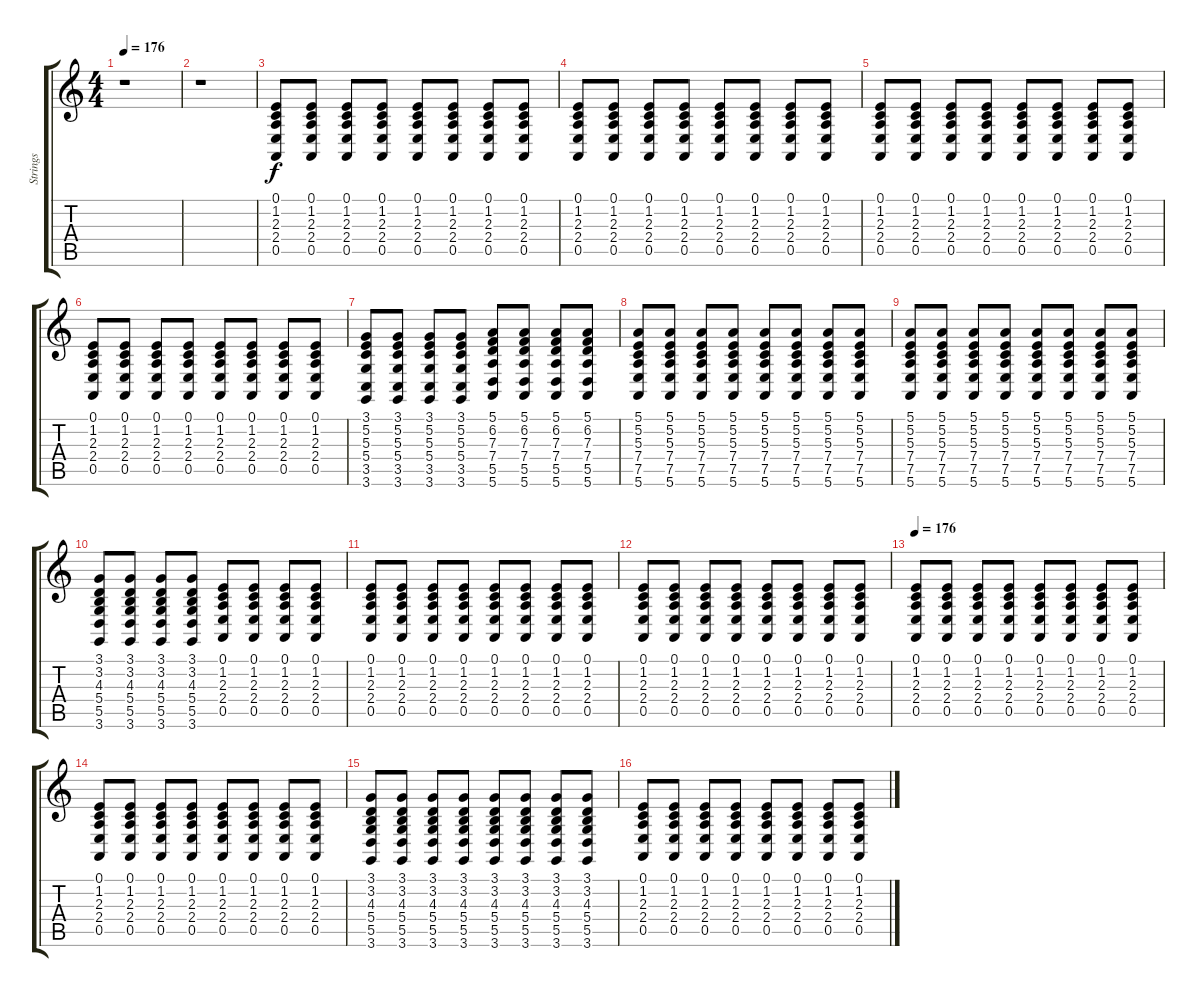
\track ("Strings" "Strings") {instrument synthstrings1}
\staff {score tabs}
\tuning (E4 B3 G3 D3 A2 E2) {hide}
\ts (4 4)
\tempo 176
\clef g2
\ks c
r.1{dy f instrument synthstrings1} |
r.1 |
(0.1 1.2 2.3 2.4 0.5).8 (0.1 1.2 2.3 2.4 0.5).8 (0.1 1.2 2.3 2.4 0.5).8 (0.1 1.2 2.3 2.4 0.5).8 (0.1 1.2 2.3 2.4 0.5).8 (0.1 1.2 2.3 2.4 0.5).8 (0.1 1.2 2.3 2.4 0.5).8 (0.1 1.2 2.3 2.4 0.5).8 |
(0.1 1.2 2.3 2.4 0.5).8 (0.1 1.2 2.3 2.4 0.5).8 (0.1 1.2 2.3 2.4 0.5).8 (0.1 1.2 2.3 2.4 0.5).8 (0.1 1.2 2.3 2.4 0.5).8 (0.1 1.2 2.3 2.4 0.5).8 (0.1 1.2 2.3 2.4 0.5).8 (0.1 1.2 2.3 2.4 0.5).8 |
(0.1 1.2 2.3 2.4 0.5).8 (0.1 1.2 2.3 2.4 0.5).8 (0.1 1.2 2.3 2.4 0.5).8 (0.1 1.2 2.3 2.4 0.5).8 (0.1 1.2 2.3 2.4 0.5).8 (0.1 1.2 2.3 2.4 0.5).8 (0.1 1.2 2.3 2.4 0.5).8 (0.1 1.2 2.3 2.4 0.5).8 |
(0.1 1.2 2.3 2.4 0.5).8 (0.1 1.2 2.3 2.4 0.5).8 (0.1 1.2 2.3 2.4 0.5).8 (0.1 1.2 2.3 2.4 0.5).8 (0.1 1.2 2.3 2.4 0.5).8 (0.1 1.2 2.3 2.4 0.5).8 (0.1 1.2 2.3 2.4 0.5).8 (0.1 1.2 2.3 2.4 0.5).8 |
(3.1 5.2 5.3 5.4 3.5 3.6).8 (3.1 5.2 5.3 5.4 3.5 3.6).8 (3.1 5.2 5.3 5.4 3.5 3.6).8 (3.1 5.2 5.3 5.4 3.5 3.6).8 (5.1 6.2 7.3 7.4 5.5 5.6).8 (5.1 6.2 7.3 7.4 5.5 5.6).8 (5.1 6.2 7.3 7.4 5.5 5.6).8 (5.1 6.2 7.3 7.4 5.5 5.6).8 |
(5.1 5.2 5.3 7.4 7.5 5.6).8 (5.1 5.2 5.3 7.4 7.5 5.6).8 (5.1 5.2 5.3 7.4 7.5 5.6).8 (5.1 5.2 5.3 7.4 7.5 5.6).8 (5.1 5.2 5.3 7.4 7.5 5.6).8 (5.1 5.2 5.3 7.4 7.5 5.6).8 (5.1 5.2 5.3 7.4 7.5 5.6).8 (5.1 5.2 5.3 7.4 7.5 5.6).8 |
(5.1 5.2 5.3 7.4 7.5 5.6).8 (5.1 5.2 5.3 7.4 7.5 5.6).8 (5.1 5.2 5.3 7.4 7.5 5.6).8 (5.1 5.2 5.3 7.4 7.5 5.6).8 (5.1 5.2 5.3 7.4 7.5 5.6).8 (5.1 5.2 5.3 7.4 7.5 5.6).8 (5.1 5.2 5.3 7.4 7.5 5.6).8 (5.1 5.2 5.3 7.4 7.5 5.6).8 |
(3.1 3.2 4.3 5.4 5.5 3.6).8 (3.1 3.2 4.3 5.4 5.5 3.6).8 (3.1 3.2 4.3 5.4 5.5 3.6).8 (3.1 3.2 4.3 5.4 5.5 3.6).8 (0.1 1.2 2.3 2.4 0.5).8 (0.1 1.2 2.3 2.4 0.5).8 (0.1 1.2 2.3 2.4 0.5).8 (0.1 1.2 2.3 2.4 0.5).8 |
(0.1 1.2 2.3 2.4 0.5).8 (0.1 1.2 2.3 2.4 0.5).8 (0.1 1.2 2.3 2.4 0.5).8 (0.1 1.2 2.3 2.4 0.5).8 (0.1 1.2 2.3 2.4 0.5).8 (0.1 1.2 2.3 2.4 0.5).8 (0.1 1.2 2.3 2.4 0.5).8 (0.1 1.2 2.3 2.4 0.5).8 |
(0.1 1.2 2.3 2.4 0.5).8 (0.1 1.2 2.3 2.4 0.5).8 (0.1 1.2 2.3 2.4 0.5).8 (0.1 1.2 2.3 2.4 0.5).8 (0.1 1.2 2.3 2.4 0.5).8 (0.1 1.2 2.3 2.4 0.5).8 (0.1 1.2 2.3 2.4 0.5).8 (0.1 1.2 2.3 2.4 0.5).8 |
\tempo 176
(0.1 1.2 2.3 2.4 0.5).8 (0.1 1.2 2.3 2.4 0.5).8 (0.1 1.2 2.3 2.4 0.5).8 (0.1 1.2 2.3 2.4 0.5).8 (0.1 1.2 2.3 2.4 0.5).8 (0.1 1.2 2.3 2.4 0.5).8 (0.1 1.2 2.3 2.4 0.5).8 (0.1 1.2 2.3 2.4 0.5).8 |
(0.1 1.2 2.3 2.4 0.5).8 (0.1 1.2 2.3 2.4 0.5).8 (0.1 1.2 2.3 2.4 0.5).8 (0.1 1.2 2.3 2.4 0.5).8 (0.1 1.2 2.3 2.4 0.5).8 (0.1 1.2 2.3 2.4 0.5).8 (0.1 1.2 2.3 2.4 0.5).8 (0.1 1.2 2.3 2.4 0.5).8 |
(3.1 3.2 4.3 5.4 5.5 3.6).8 (3.1 3.2 4.3 5.4 5.5 3.6).8 (3.1 3.2 4.3 5.4 5.5 3.6).8 (3.1 3.2 4.3 5.4 5.5 3.6).8 (3.1 3.2 4.3 5.4 5.5 3.6).8 (3.1 3.2 4.3 5.4 5.5 3.6).8 (3.1 3.2 4.3 5.4 5.5 3.6).8 (3.1 3.2 4.3 5.4 5.5 3.6).8 |
(0.1 1.2 2.3 2.4 0.5).8 (0.1 1.2 2.3 2.4 0.5).8 (0.1 1.2 2.3 2.4 0.5).8 (0.1 1.2 2.3 2.4 0.5).8 (0.1 1.2 2.3 2.4 0.5).8 (0.1 1.2 2.3 2.4 0.5).8 (0.1 1.2 2.3 2.4 0.5).8 (0.1 1.2 2.3 2.4 0.5).8
